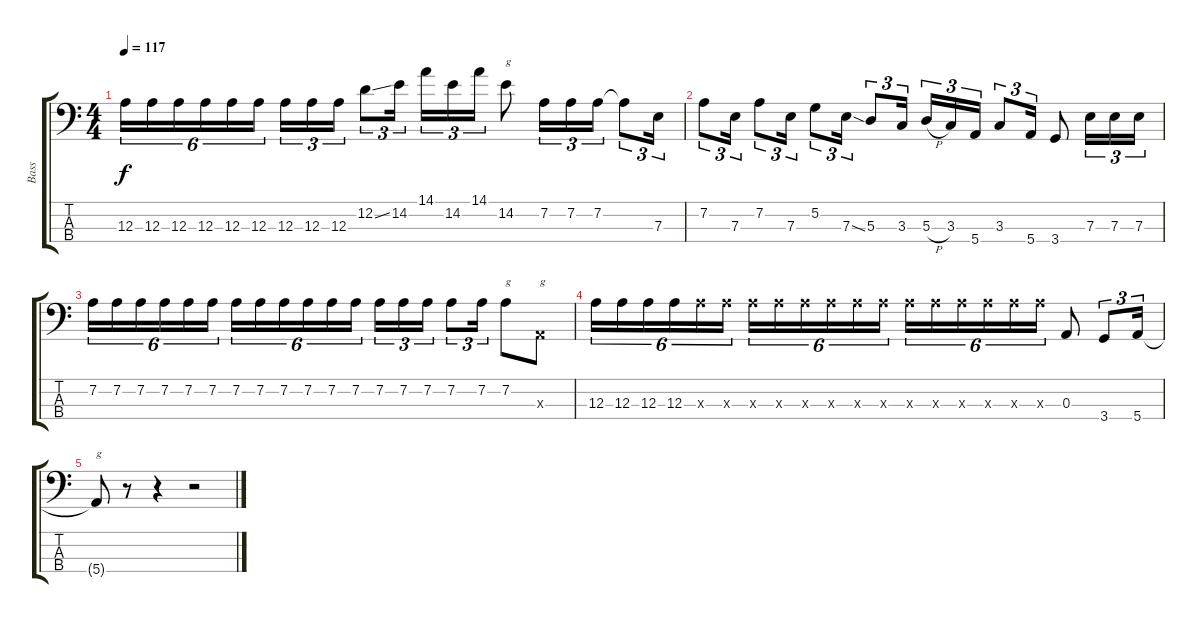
\track ("Bass" "Bass") {instrument electricbassfinger}
\staff {score tabs}
\tuning (G2 D2 A1 E1) {hide}
\ts (4 4)
\tempo 117
\clef f4
\ks aminor
12.3.16{tu (6 4) dy f} 12.3.16{tu (6 4)} 12.3.16{tu (6 4)} 12.3.16{tu (6 4)} 12.3.16{tu (6 4)} 12.3.16{tu (6 4)} 12.3.16{tu (3 2)} 12.3.16{tu (3 2)} 12.3.16{tu (3 2)} 12.2{ss}.8{tu (3 2)} 14.2.16{tu (3 2)} 14.1.16{tu (3 2)} 14.2.16{tu (3 2)} 14.1.16{tu (3 2)} 14.2.8{txt "g"} 7.2.16{tu (3 2)} 7.2.16{tu (3 2)} 7.2.16{tu (3 2)} 7.2{t}.8{tu (3 2)} 7.3.16{tu (3 2)} |
7.2.8{tu (3 2)} 7.3.16{tu (3 2)} 7.2.8{tu (3 2)} 7.3.16{tu (3 2)} 5.2.8{tu (3 2)} 7.3{ss}.16{tu (3 2)} 5.3.8{tu (3 2)} 3.3.16{tu (3 2)} 5.3{h}.16{tu (3 2)} 3.3.16{tu (3 2)} 5.4.16{tu (3 2)} 3.3.8{tu (3 2)} 5.4.16{tu (3 2)} 3.4.8 7.3.16{tu (3 2)} 7.3.16{tu (3 2)} 7.3.16{tu (3 2)} |
7.2.16{tu (6 4)} 7.2.16{tu (6 4)} 7.2.16{tu (6 4)} 7.2.16{tu (6 4)} 7.2.16{tu (6 4)} 7.2.16{tu (6 4)} 7.2.16{tu (6 4)} 7.2.16{tu (6 4)} 7.2.16{tu (6 4)} 7.2.16{tu (6 4)} 7.2.16{tu (6 4)} 7.2.16{tu (6 4)} 7.2.16{tu (3 2)} 7.2.16{tu (3 2)} 7.2.16{tu (3 2)} 7.2.8{tu (3 2)} 7.2.16{tu (3 2)} 7.2.8{txt "g"} 0.3{x}.8{txt "g"} |
12.3.16{tu (6 4)} 12.3.16{tu (6 4)} 12.3.16{tu (6 4)} 12.3.16{tu (6 4)} 12.3{x}.16{tu (6 4)} 12.3{x}.16{tu (6 4)} 12.3{x}.16{tu (6 4)} 12.3{x}.16{tu (6 4)} 12.3{x}.16{tu (6 4)} 12.3{x}.16{tu (6 4)} 12.3{x}.16{tu (6 4)} 12.3{x}.16{tu (6 4)} 12.3{x}.16{tu (6 4)} 12.3{x}.16{tu (6 4)} 12.3{x}.16{tu (6 4)} 12.3{x}.16{tu (6 4)} 12.3{x}.16{tu (6 4)} 12.3{x}.16{tu (6 4)} 0.3.8 3.4.8{tu (3 2)} 5.4.16{tu (3 2)} |
5.4{t}.8{txt "g"} r.8 r.4 r.2
